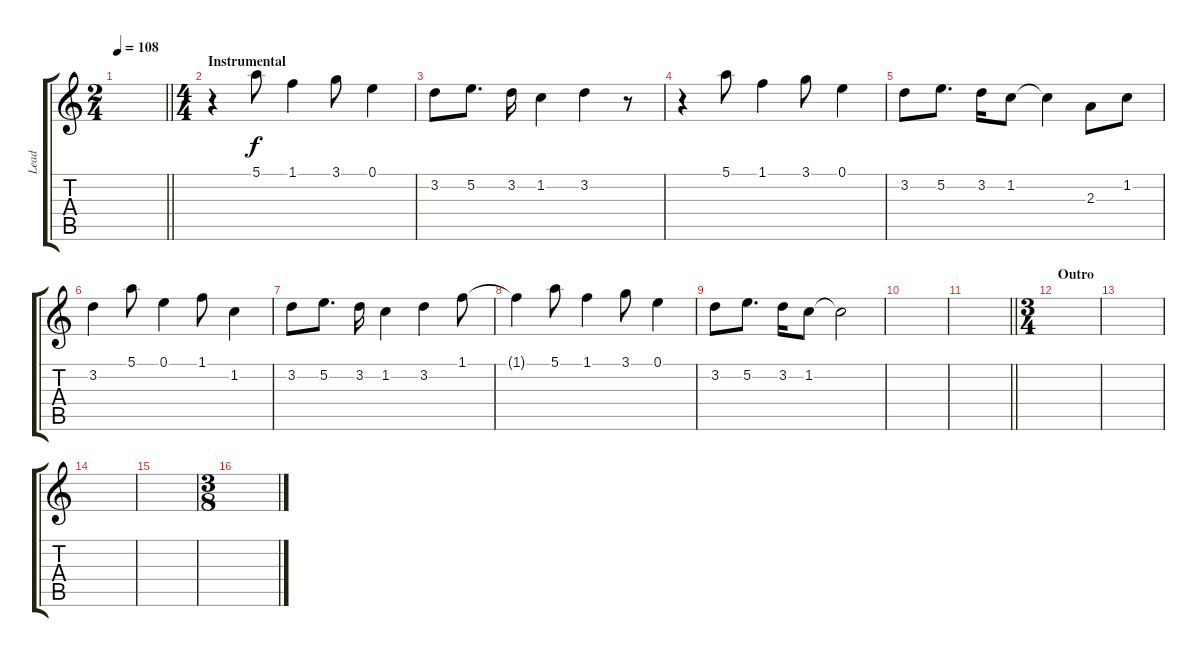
\track ("Lead" "Lead") {instrument distortionguitar}
\staff {score tabs}
\tuning (E4 B3 G3 D3 A2 E2) {hide}
\ts (2 4)
\tempo 108
\clef g2
\barLineRight lightlight
\ks c
|
\ts (4 4)
\section ("" "Instrumental")
r.4 5.1.8 1.1.4 3.1.8 0.1.4 |
3.2.8 5.2.8{d} 3.2.16 1.2.4 3.2.4 r.8 |
r.4 5.1.8 1.1.4 3.1.8 0.1.4 |
3.2.8 5.2.8{d} 3.2.16 1.2.8 1.2{t}.4 2.3.8 1.2.8 |
3.2.4 5.1.8 0.1.4 1.1.8 1.2.4 |
3.2.8 5.2.8{d} 3.2.16 1.2.4 3.2.4 1.1.8 |
1.1{t}.4 5.1.8 1.1.4 3.1.8 0.1.4 |
3.2.8 5.2.8{d} 3.2.16 1.2.8 1.2{t}.2 |
|
\barLineRight lightlight
|
\ts (3 4)
\section ("" "Outro")
|
|
|
|
\ts (3 8)
